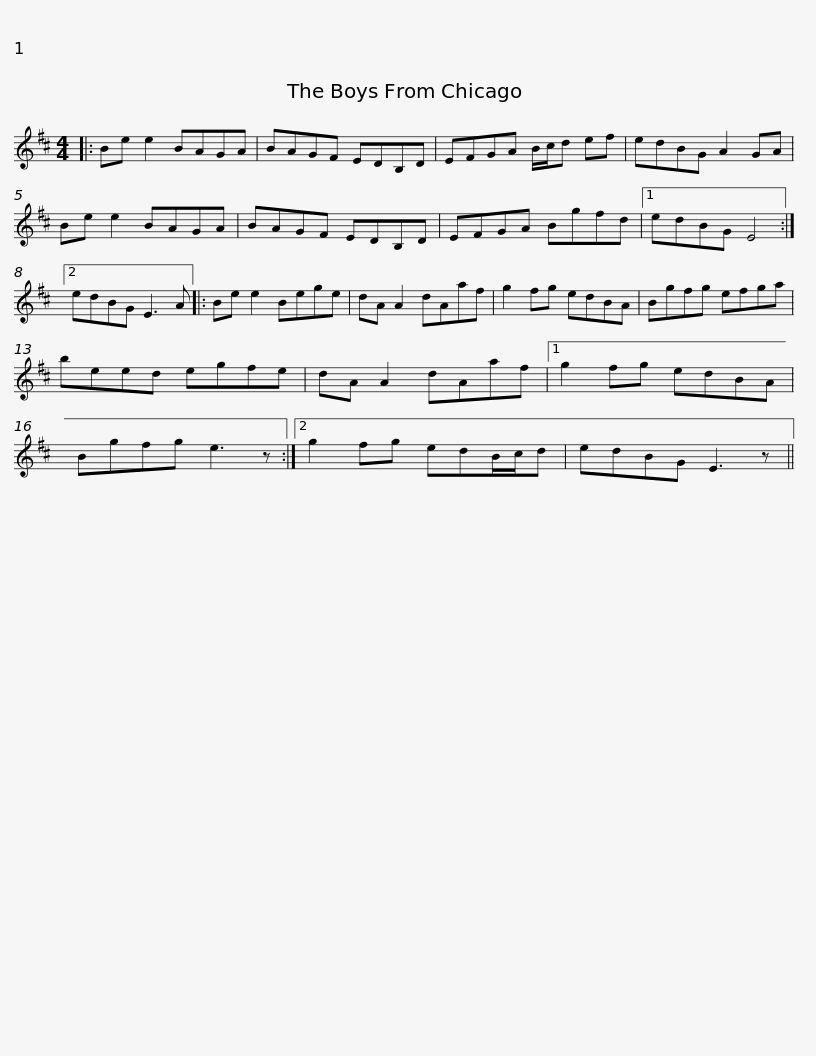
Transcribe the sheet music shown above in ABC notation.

X:1
L:1/8
M:4/4
I:linebreak $
K:D
V:1 treble
V:1
|: Be e2 BAGA | BAGF EDB,D | EFGA B/c/d ef | edBG A2 GA | Be e2 BAGA |$ %5
 BAGF EDB,D | EFGA Bgfd |1 edBG E4 :|2 edBG E3 A |: Be e2 Bege | %10
 dA A2 dAaf |$ g2 fg edBA | Bgfg efga | beed egfe | dA A2 dAaf |1 %15
 g2 fg edBA | Bgfg e3 z :|2$ g2 fg edB/c/d | edBG E3 z || %19
